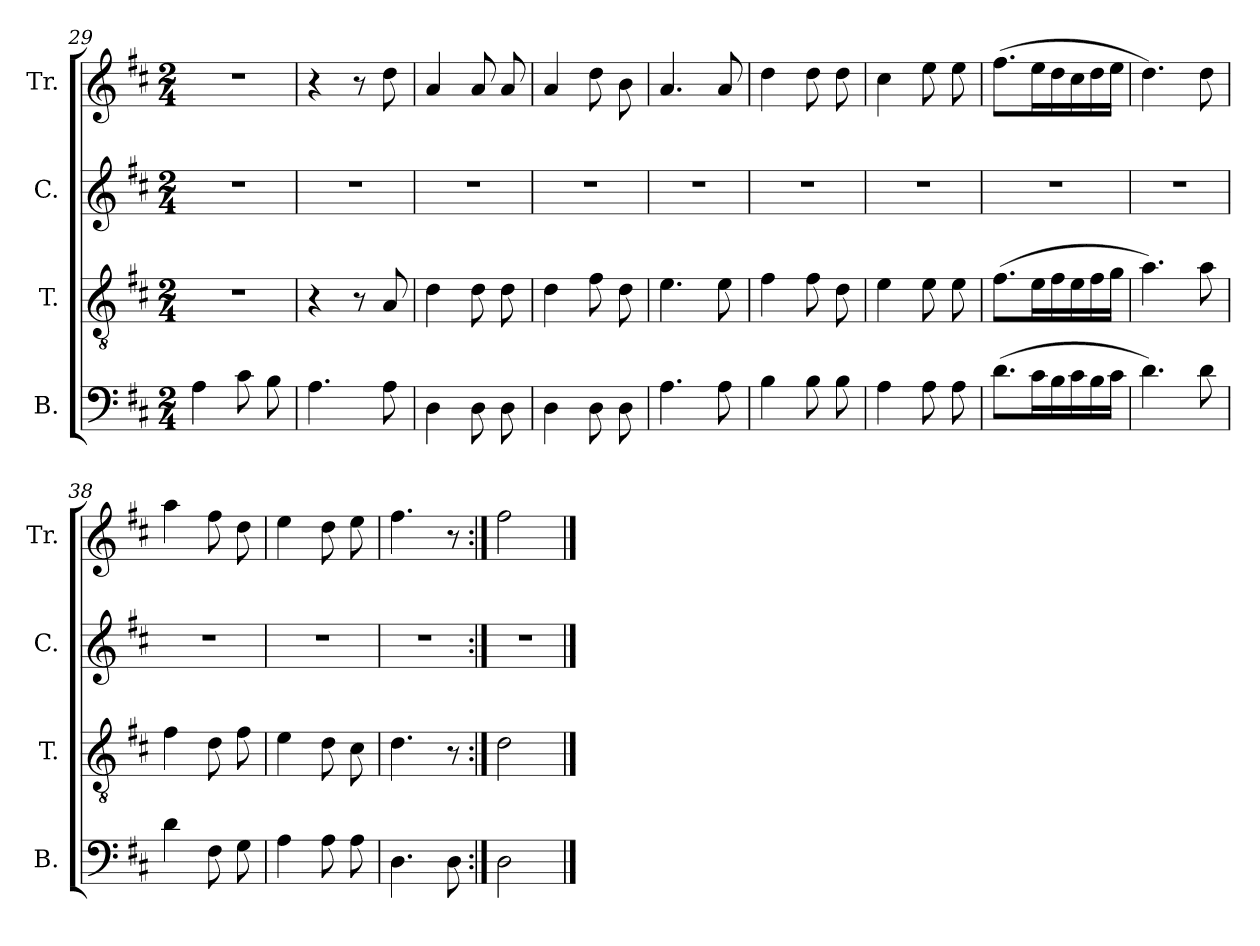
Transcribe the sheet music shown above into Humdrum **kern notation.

**kern	**kern	**kern	**kern
*part4	*part3	*part2	*part1
*staff4	*staff3	*staff2	*staff1
*I"B.	*I"T.	*I"C.	*I"Tr.
*I'B.	*I'T.	*I'C.	*I'Tr.
*clefF4	*clefGv2	*clefG2	*clefG2
*k[f#c#]	*k[f#c#]	*k[f#c#]	*k[f#c#]
*M2/4	*M2/4	*M2/4	*M2/4
=29	=29	=29	=29
4A!\	2r	2r	2r
8c#!\	.	.	.
8B!\	.	.	.
=30	=30	=30	=30
4.A!\	4r	2r	4r
.	8r	.	8r
8A!\	8A!/	.	8dd!\
=31	=31	=31	=31
4D!\	4d!\	2r	4a!/
8D!\	8d!\	.	8a!/
8D!\	8d!\	.	8a!/
=32	=32	=32	=32
4D!\	4d!\	2r	4a!/
8D!\	8f#!\	.	8dd!\
8D!\	8d!\	.	8b!\
=33	=33	=33	=33
4.A!\	4.e!\	2r	4.a!/
8A!\	8e!\	.	8a!/
=34	=34	=34	=34
4B!\	4f#!\	2r	4dd!\
8B!\	8f#!\	.	8dd!\
8B!\	8d!\	.	8dd!\
=35	=35	=35	=35
4A!\	4e!\	2r	4cc#!\
8A!\	8e!\	.	8ee!\
8A!\	8e!\	.	8ee!\
=36	=36	=36	=36
(8.d!\L	(8.f#!\L	2r	(8.ff#!\L
16c#!\L	16e!\L	.	16ee!\L
16B!\	16f#!\	.	16dd!\
16c#!\	16e!\	.	16cc#!\
16B!\	16f#!\	.	16dd!\
16c#!\JJ	16g!\JJ	.	16ee!\JJ
=37	=37	=37	=37
4.d!\)	4.a!\)	2r	4.dd!\)
8d!\	8a!\	.	8dd!\
=38	=38	=38	=38
4d!\	4f#!\	2r	4aa!\
8F#!\	8d!\	.	8ff#!\
8G!\	8f#!\	.	8dd!\
=39	=39	=39	=39
4A!\	4e!\	2r	4ee!\
8A!\	8d!\	.	8dd!\
8A!\	8c#!\	.	8ee!\
=40	=40	=40	=40
4.D!\	4.d!\	2r	4.ff#!\
8D!\	8r	.	8r
=41:|!	=41:|!	=41:|!	=41:|!
2D!\	2d!\	2r	2ff#!\
==	==	==	==
*-	*-	*-	*-
